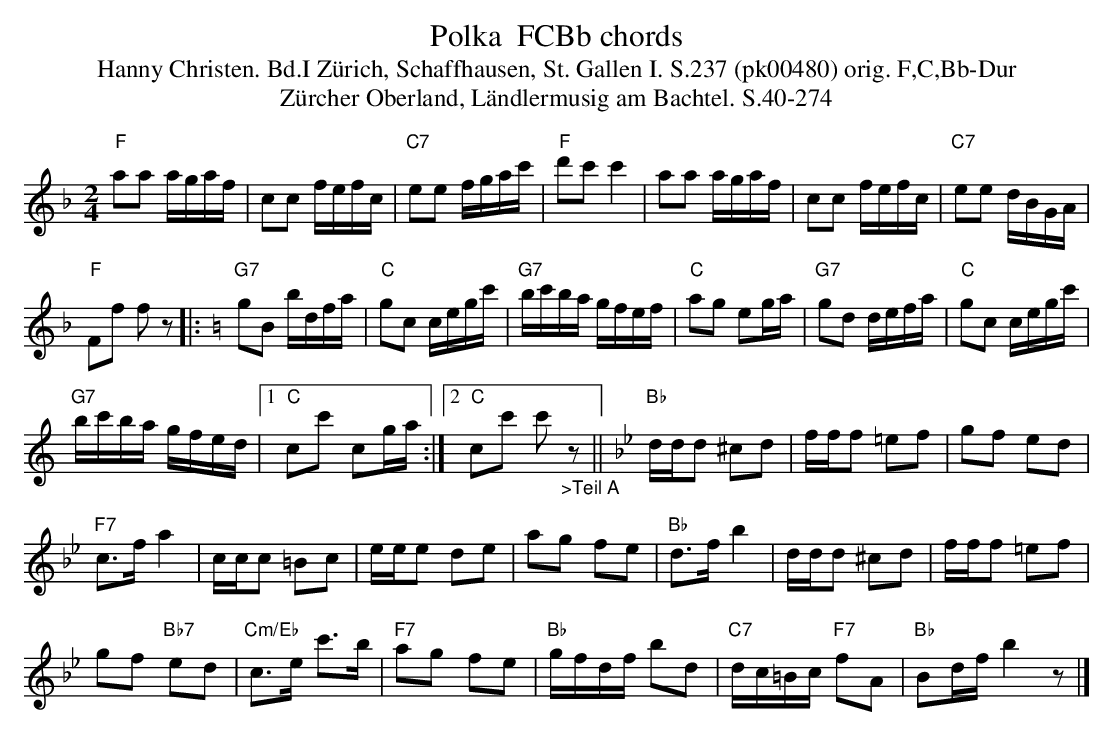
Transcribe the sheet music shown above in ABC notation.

X:1
T: Polka  FCBb chords
T:Hanny Christen. Bd.I Zürich, Schaffhausen, St. Gallen I. S.237 (pk00480) orig. F,C,Bb-Dur
T: Z\"urcher Oberland, L\"andlermusig am Bachtel. S.40-274
M:2/4
L:1/16
K:F %%MIDI gchordon
"F"a2a2 agaf | c2c2 fefc | "C7"e2e2 fgac' | "F"d'2c'2c'4 | a2a2 agaf | c2c2 fefc | "C7"e2e2 dBGA |
"F"F2f2 f2z2 |: [K:C] "G7"g2B2 bdfa | "C"g2c2 cegc' | "G7"bc'ba gfef | "C"a2g2 e2ga | "G7"g2d2 defa | "C"g2c2 cegc' |
"G7"bc'ba gfed |1 "C"c2c'2 c2ga :|2 "C"c2c'2 c'2"_>Teil A"z2 || [K:Bb] "Bb"ddd2 ^c2d2 | fff2 =e2f2 | g2f2 e2d2 |
"F7"c3fa4 | ccc2 =B2c2 | eee2 d2e2 | a2g2 f2e2 | "Bb"d3fb4 | ddd2 ^c2d2 | fff2 =e2f2 |
g2f2 "Bb7"e2d2 | "Cm/Eb"c3e c'3b | "F7"a2g2 f2e2 | "Bb"gfdf b2d2 | "C7"dc=Bc "F7"f2A2 | "Bb"B2df b4z2 |]
